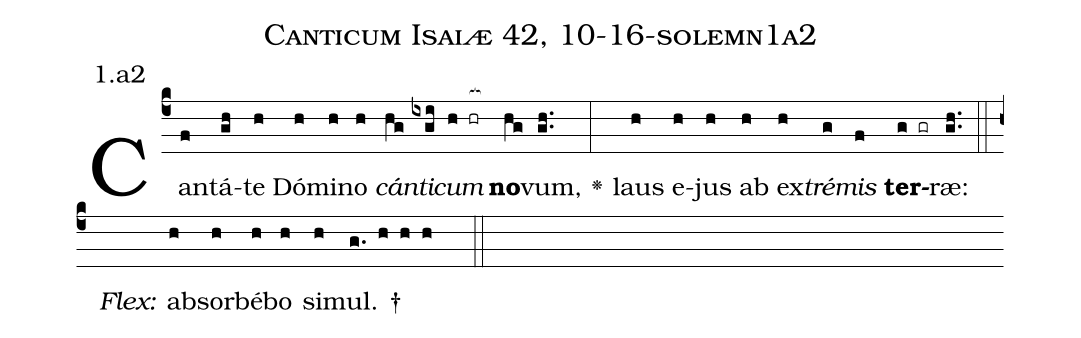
name: Canticum Isaiæ 42, 10-16-solemn1a2;
annotation: 1.a2;
%%
(c4)Can(f)tá(gh)te(h) Dó(h)mi(h)no(h) <i>cán</i>(hg)<i>ti</i>(ixgi)<i>cum</i>(h hr[ocb:1{]) <b>no</b>(hg[ocb:0}])vum,(gh..) <v>\greheightstar</v>(:) laus(h) e(h)jus(h) ab(h) ex(h)<i>tré</i>(g)<i>mis</i>(f) <b>ter</b>(g gr)ræ:(gh..) (::)
<i>Flex:</i>()  ab(h)sor(h)bé(h)bo(h) si(h)mul. †(g. h h h  ::)

%E(h) u(h) o(g) u(f) a(g) e.(gh..) (::)
